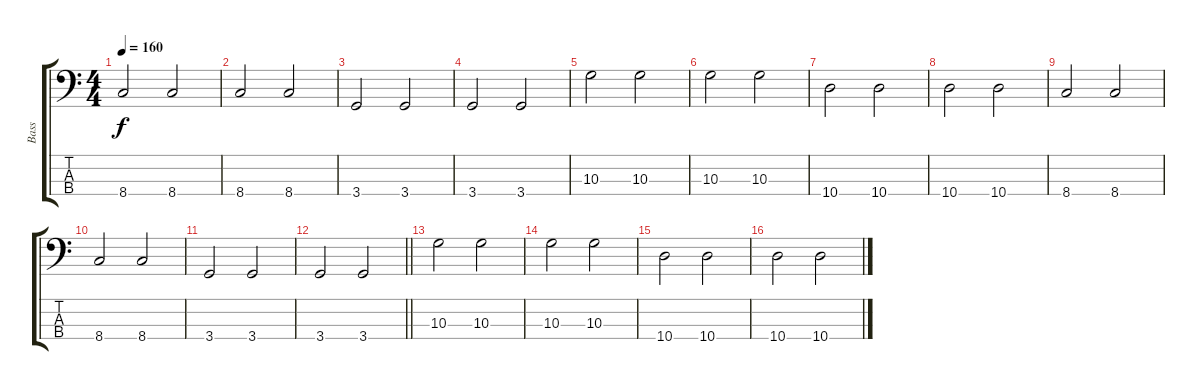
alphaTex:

\track ("Bass" "Bass") {instrument electricbassfinger}
\staff {score tabs}
\tuning (G2 D2 A1 E1) {hide}
\ts (4 4)
\tempo 160
\clef f4
\ks c
8.4.2{dy f} 8.4.2 |
8.4.2 8.4.2 |
3.4.2 3.4.2 |
3.4.2 3.4.2 |
10.3.2 10.3.2 |
10.3.2 10.3.2 |
10.4.2 10.4.2 |
10.4.2 10.4.2 |
8.4.2 8.4.2 |
8.4.2 8.4.2 |
3.4.2 3.4.2 |
\barLineRight lightlight
3.4.2 3.4.2 |
10.3.2 10.3.2 |
10.3.2 10.3.2 |
10.4.2 10.4.2 |
10.4.2 10.4.2
